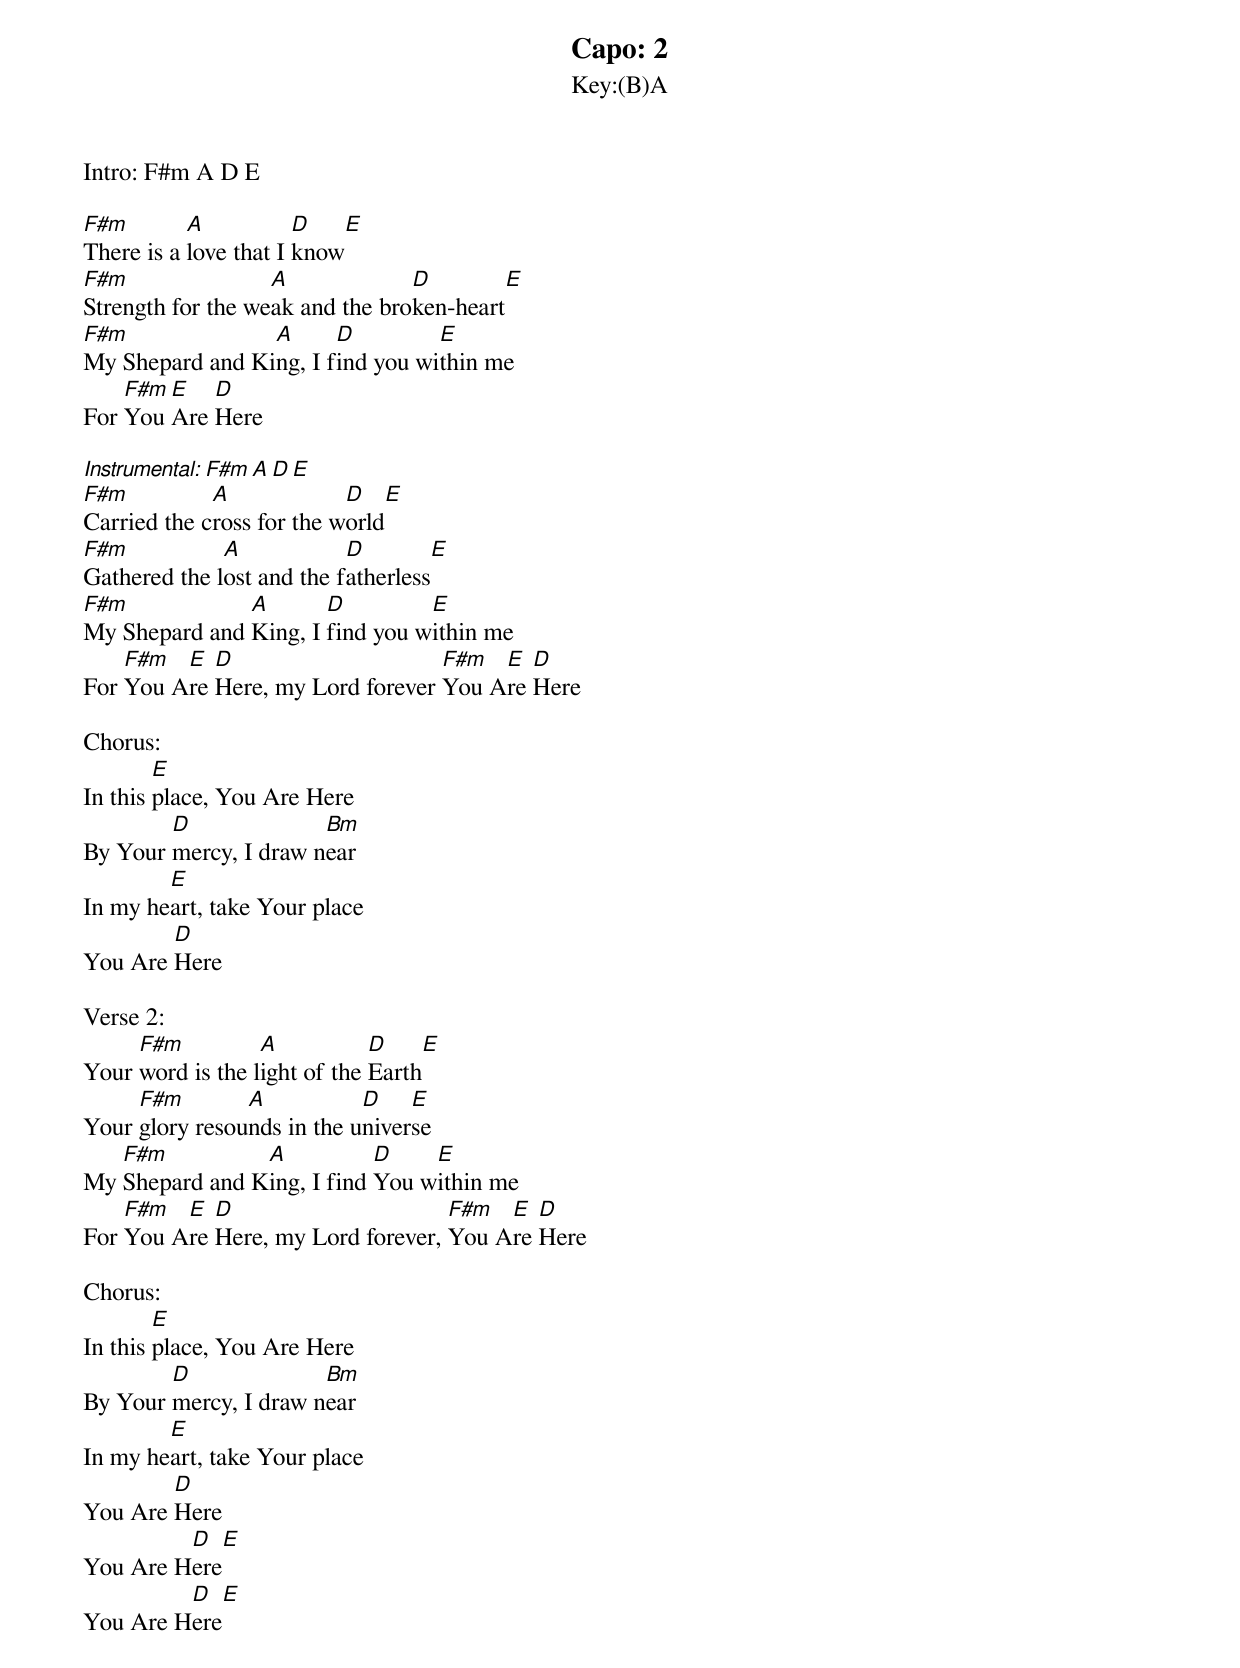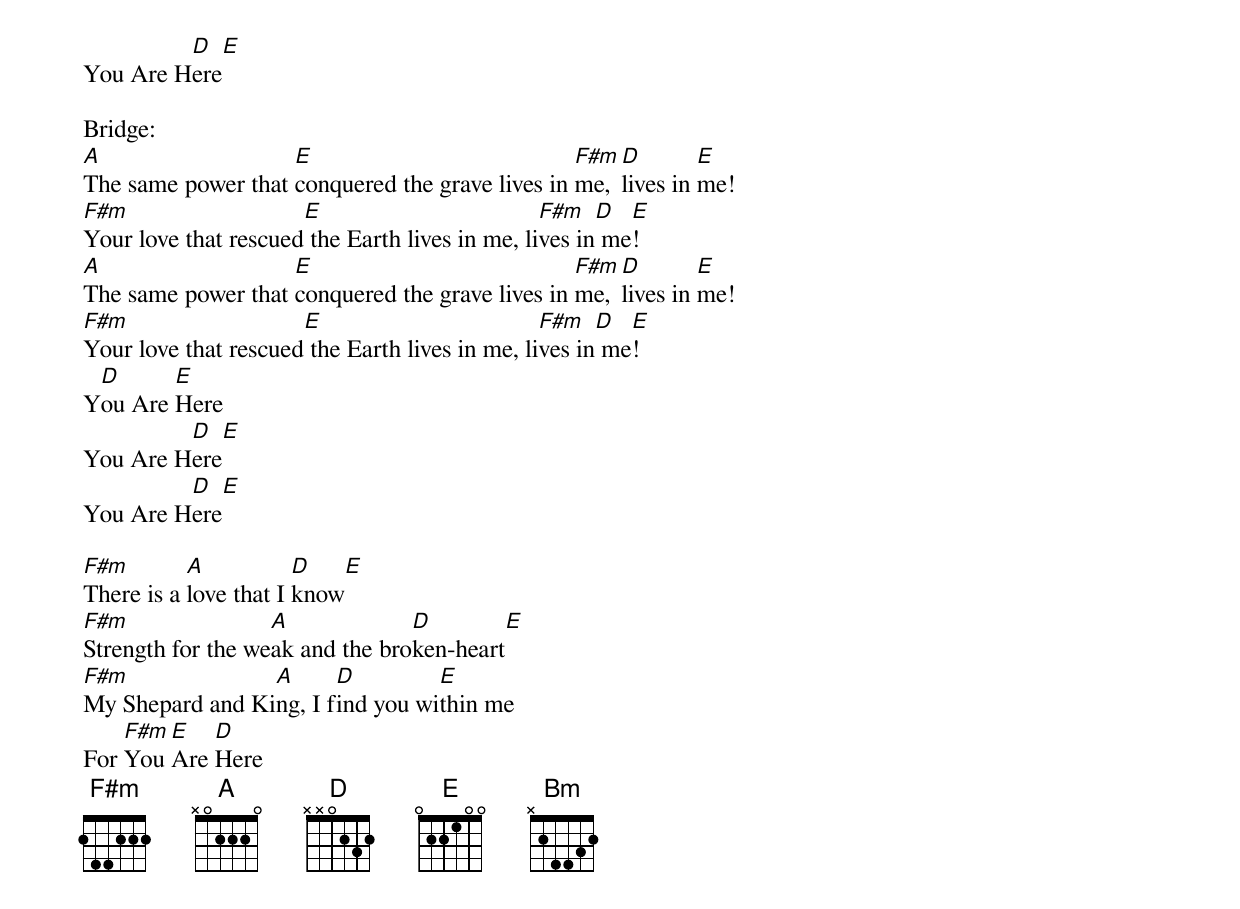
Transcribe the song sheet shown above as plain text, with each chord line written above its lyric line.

Capo: 2
Key:(B)A

Intro: F#m A D E

F#m        A           D    E
There is a love that I know
F#m                A             D           E
Strength for the weak and the broken-heart
F#m              A      D         E
My Shepard and King, I find you within me
    F#m E   D
For You Are Here

Instrumental: F#m A D E
F#m          A             D     E
Carried the cross for the world
F#m           A            D            E
Gathered the lost and the fatherless
F#m            A       D         E
My Shepard and King, I find you within me
    F#m  E  D                     F#m  E  D
For You Are Here, my Lord forever You Are Here

Chorus:
        E
In this place, You Are Here
        D              Bm
By Your mercy, I draw near
        E
In my heart, take Your place
        D
You Are Here

Verse 2:
     F#m          A           D    E
Your word is the light of the Earth
     F#m        A           D    E
Your glory resounds in the universe
   F#m          A           D    E
My Shepard and King, I find You within me
    F#m  E  D                      F#m  E  D
For You Are Here, my Lord forever, You Are Here

Chorus:
        E
In this place, You Are Here
        D              Bm
By Your mercy, I draw near
        E
In my heart, take Your place
        D
You Are Here
         D      E
You Are Here
         D      E
You Are Here
         D      E
You Are Here

Bridge:
A                   E                            F#m D        E
The same power that conquered the grave lives in me, lives in me!
F#m                   E                         F#m   D  E
Your love that rescued the Earth lives in me, lives in me!
A                   E                            F#m D        E
The same power that conquered the grave lives in me, lives in me!
F#m                   E                         F#m   D  E
Your love that rescued the Earth lives in me, lives in me!
 D      E
You Are Here
         D      E
You Are Here
         D      E
You Are Here

F#m        A           D    E
There is a love that I know
F#m                A             D           E
Strength for the weak and the broken-heart
F#m              A      D         E
My Shepard and King, I find you within me
    F#m E   D
For You Are Here
